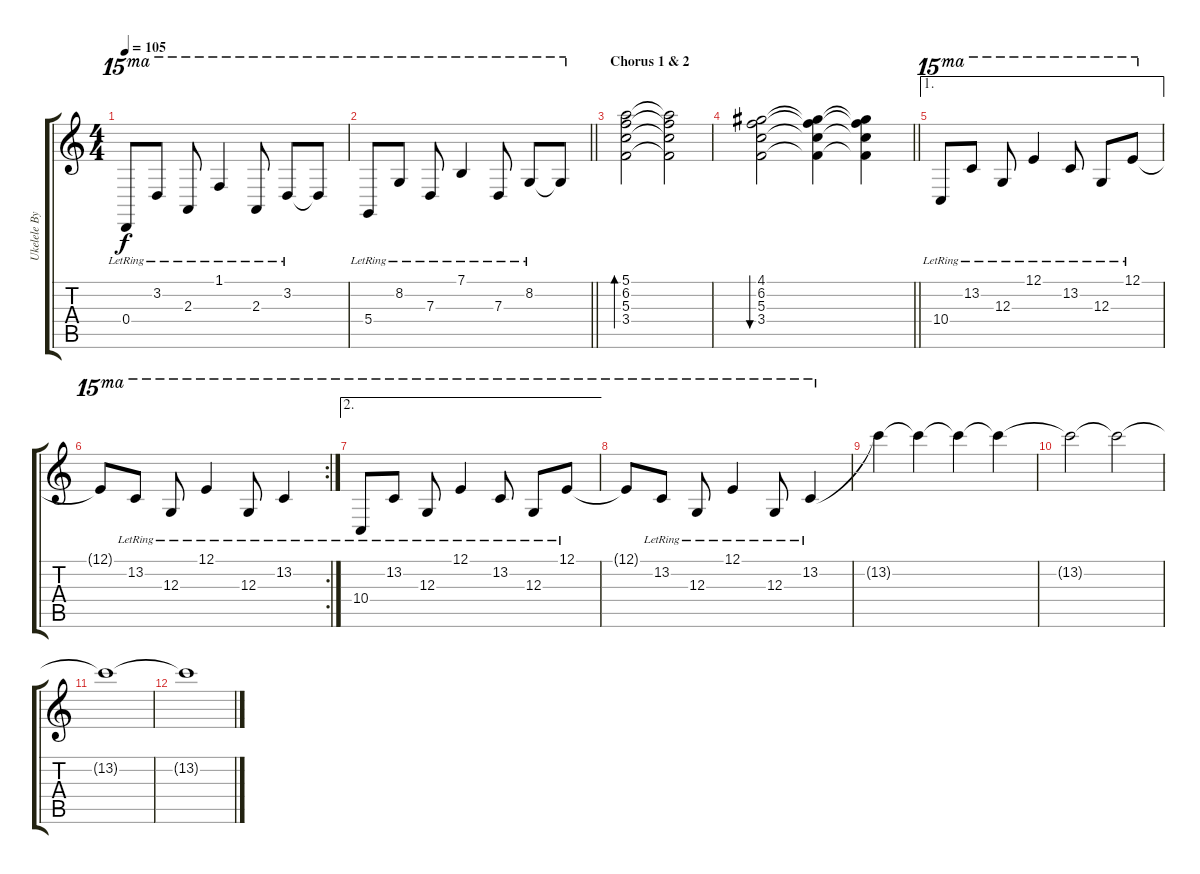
\track ("Ukelele By \"Her\" Movie" "Ukelele By") {instrument acousticguitarsteel}
\staff {score tabs}
\tuning (E4 B3 G3 D3 A2 E2) {hide}
\ts (4 4)
\tempo 105
\clef g2
\ks c
0.4{lr}.8{ot 15ma dy f} 3.2{lr}.8{ot 15ma} 2.3{lr}.8{ot 15ma} 1.1{lr}.4{ot 15ma} 2.3{lr}.8{ot 15ma} 3.2{lr}.8{ot 15ma} 3.2{t}.8{ot 15ma} |
\barLineRight lightlight
5.4{lr}.8{ot 15ma} 8.2{lr}.8{ot 15ma} 7.3{lr}.8{ot 15ma} 7.1{lr}.4{ot 15ma} 7.3{lr}.8{ot 15ma} 8.2{lr}.8{ot 15ma} 8.2{t}.8{ot 15ma} |
\section ("" "Chorus 1 & 2")
(5.1 6.2 5.3 3.4).2{bd 240} (5.1{t} 6.2{t} 5.3{t} 3.4{t}).2 |
\barLineRight lightlight
(4.1 6.2 5.3 3.4).2{bu 240} (4.1{t} 6.2{t} 5.3{t} 3.4{t}).4 (4.1{t} 6.2{t} 5.3{t} 3.4{t}).4 |
\ae 1
10.4{lr}.8{ot 15ma} 13.2{lr}.8{ot 15ma} 12.3{lr}.8{ot 15ma} 12.1{lr}.4{ot 15ma} 13.2{lr}.8{ot 15ma} 12.3{lr}.8{ot 15ma} 12.1{lr}.8{ot 15ma} |
\rc 2
12.1{t}.8{ot 15ma} 13.2{lr}.8{ot 15ma} 12.3{lr}.8{ot 15ma} 12.1{lr}.4{ot 15ma} 12.3{lr}.8{ot 15ma} 13.2{lr}.4{ot 15ma} |
\ae 2
10.4{lr}.8{ot 15ma} 13.2{lr}.8{ot 15ma} 12.3{lr}.8{ot 15ma} 12.1{lr}.4{ot 15ma} 13.2{lr}.8{ot 15ma} 12.3{lr}.8{ot 15ma} 12.1{lr}.8{ot 15ma} |
12.1{t}.8{ot 15ma} 13.2{lr}.8{ot 15ma} 12.3{lr}.8{ot 15ma} 12.1{lr}.4{ot 15ma} 12.3{lr}.8{ot 15ma} 13.2{lr}.4{ot 15ma} |
13.2{t}.4 13.2{t}.4 13.2{t}.4 13.2{t}.4 |
13.2{t}.2 13.2{t}.2 |
13.2{t}.1 |
13.2{t}.1
